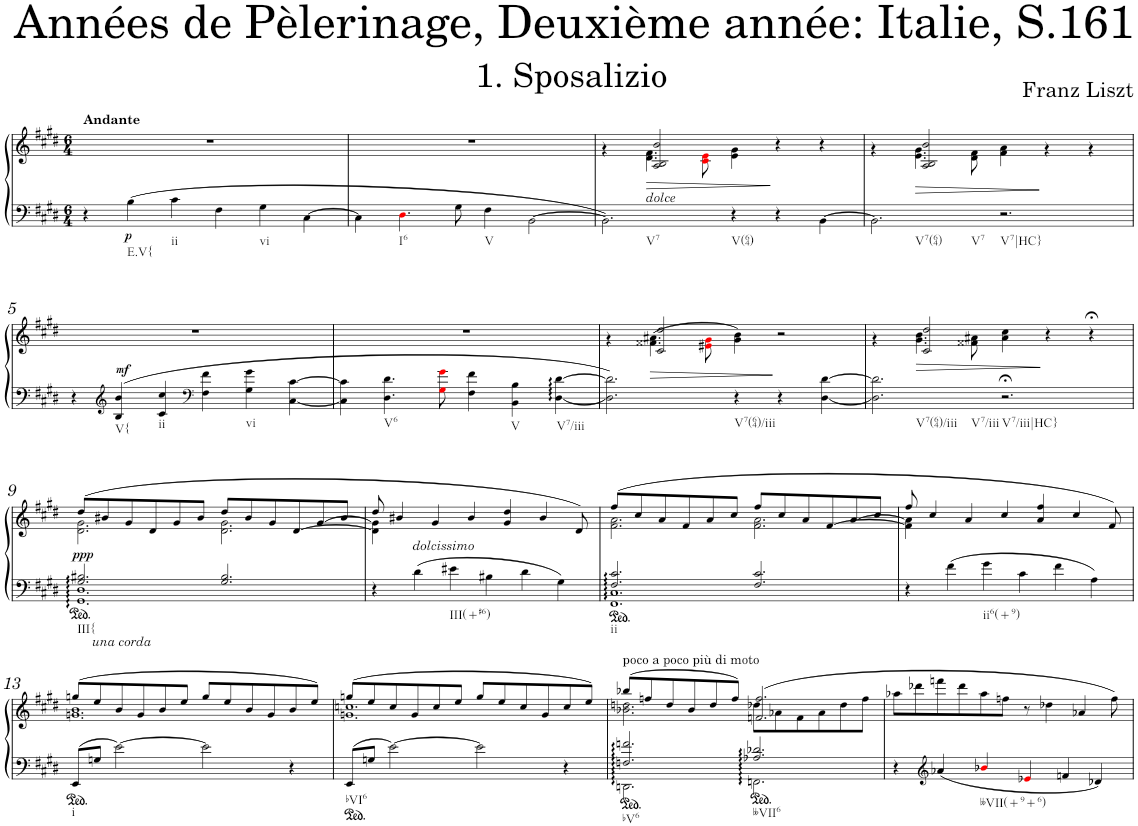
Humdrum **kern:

**kern	**kern	**dynam
*part1	*part1	*part1
*staff2	*staff1	*staff1/2
*I"Piano	*	*
*I'Pno.	*	*
*clefF4	*clefG2	*
*k[f#c#g#d#]	*k[f#c#g#d#]	*
*M6/4	*M6/4	*
=1	=1	=1
!	!LO:TX:a:B:t=Andante	!
4r	1.r	.
!LO:TX:b:t=E.V{	!	!
!	!	!LO:DY:b=2
4B\	.	p
!LO:TX:b:t=ii	!	!
4c#\	.	.
4F#\	.	.
!LO:TX:b:t=vi	!	!
4G#\	.	.
[4C#\	.	.
=2	=2	=2
4C#\]	1.r	.
!LO:TX:b:t=I6	!	!
4.D#i\	.	.
8G#\	.	.
!LO:TX:b:t=V	!	!
4F#\	.	.
[2BB\	.	.
=3	=3	=3
*	*^	*
!LO:TX:b:t=V7	!	!	!
2.BB\]	4ryy	4r	.
!	!LO:TX:b:i:t=dolce	!	!
!	!	!	!LO:HP:b
.	2A/ 2B/ 2b/	4.d#\ 4.f#\	>
.	.	8c#i\ 8ei\	.
!LO:TX:b:t=V(64)	!	!	!
4r	4e\ 4g#\	2.ryy	.
4r	4r	.	]
[4BB\	4r	.	.
=4	=4	=4	=4
!LO:TX:b:t=V7(64)	!	!	!
!LO:TX:b:t=V7	!	!	!
2.BB\]	4ryy	4r	.
!	!	!	!LO:HP:b
.	2A/ 2B/ 2b/	4.e\ 4.g#\	>
.	.	8d#\ 8f#\	.
!LO:TX:b:t=V7|HC}	!	!	!
2.r	4f#\ 4a\	4ryy	.
.	2ryy	4r	]
.	.	4r	.
*	*v	*v	*
!!LO:LB:g=z
=5	=5	=5
4r	1.r	.
*clefG2	*	*
!LO:TX:b:t=V{	!	!
!	!	!LO:DY:a=2
4B/ 4b/	.	mf
!LO:TX:b:t=ii	!	!
4c#/ 4cc#/	.	.
*clefF4	*	*
4F#\ 4f#\	.	.
!LO:TX:b:t=vi	!	!
4G#\ 4g#\	.	.
[4C#\ [4c#\	.	.
=6	=6	=6
4C#\] 4c#\]	1.r	.
!LO:TX:b:t=V6	!	!
4.D#\ 4.d#\	.	.
8G#i\ 8g#i\	.	.
!LO:TX:b:t=V	!	!
4F#\ 4f#\	.	.
4BB\ 4B\	.	.
!LO:TX:b:t=V7/iii	!	!
[4D#\ [4d#\	.	.
=7	=7	=7
*	*^	*
2.D#\] 2.d#\]	4ryy	4r	.
!	!	!	!LO:HP:b
.	2c#/ 2dd#/	4.f##X\ 4.a#X\	>
.	.	8e#Xi\ 8g#i\	.
!LO:TX:b:t=V7(64)/iii	!	!	!
4r	(4g#\ 4b\	2.ryy	.
4r	2r	.	]
[4D#\ [4d#\	.	.	.
=8	=8	=8	=8
!LO:TX:b:t=V7(64)/iii	!	!	!
!LO:TX:b:t=V7/iii	!	!	!
2.D#\] 2.d#\]	4ryy	4r	.
!	!	!	!LO:HP:b
.	2c#/ 2dd#/	4.g#\ 4.b\	>
.	.	8f##X\ 8a#X\	.
!LO:TX:b:t=V7/iii|HC}	!	!	!
2.r;<	4a#\ 4cc#\	2.ryy	.
.	4r	.	]
.	4r;<	.	.
!!LO:LB:g=z	!!
=9	=9	=9	=9
*^	*	*	*
!LO:TX:b:i:t=una corda	!	!	!	!
!LO:TX:b:t=III{	!	!	!	!
!	!	!	!	!LO:DY:b
2.G#/ 2.B#X/	1.GG# 1.D#	(8dd#/L	2.d#\ 2.g#\	ppp
.	.	8b#X/	.	.
.	.	8g#/	.	.
.	.	8d#/	.	.
.	.	8g#/	.	.
.	.	8b#/J	.	.
2.G#/ 2.B#/	.	8dd#/L	2.d#\ 2.g#\	.
.	.	8b#/	.	.
.	.	8g#/	.	.
.	.	[8d#/	.	.
.	.	[8g#/	.	.
.	.	8b#/J	.	.
*v	*v	*	*	*
=10	=10	=10	=10
4r	8dd#/	4d#\] 4g#\]	.
.	4b#X/	.	.
!LO:TX:a:i:t=dolcissimo	!	!	!
4d#\	.	4ryy	.
.	4g#/	.	.
!LO:TX:b:t=III(+#6)	!	!	!
4e#X\	.	1ryy	.
.	4b#/	.	.
4B#X\	.	.	.
.	4g#/ 4dd#/	.	.
4d#\	.	.	.
.	4b#/	.	.
4G#\	.	.	.
.	8d#/)	.	.
=11	=11	=11	=11
*^	*	*	*
!LO:TX:b:t=ii	!	!	!	!
2.F#/ 2.c#/	1.FF# 1.C#	(8ff#/L	2.f#\ 2.a\	.
.	.	8cc#/	.	.
.	.	8a/	.	.
.	.	8f#/	.	.
.	.	8a/	.	.
.	.	8cc#/J	.	.
2.F#/ 2.c#/	.	8ff#/L	2.f#\ 2.a\	.
.	.	8cc#/	.	.
.	.	8a/	.	.
.	.	[8f#/	.	.
.	.	[8a/	.	.
.	.	8cc#/J	.	.
*v	*v	*	*	*
=12	=12	=12	=12
4r	8ff#/	4f#\] 4a\]	.
.	4cc#/	.	.
4f#\	.	4ryy	.
.	4a/	.	.
!LO:TX:b:t=ii6(+9)	!	!	!
4g#\	.	1ryy	.
.	4cc#/	.	.
4c#\	.	.	.
.	4a/ 4ff#/	.	.
4f#\	.	.	.
.	4cc#/	.	.
4A\	.	.	.
.	8f#/)	.	.
!!LO:LB:g=z	!!
=13	=13	=13	=13
!LO:TX:b:t=i	!	!	!
8EE/L	(8ggn/L	1.gn 1.b	.
8Gn/J	8ee/	.	.
[2e\	8b/	.	.
.	8g/	.	.
.	8b/	.	.
.	8ee/J	.	.
2e\]	8gg/L	.	.
.	8ee/	.	.
.	8b/	.	.
.	8g/	.	.
4r	8b/	.	.
.	8ee/J)	.	.
=14	=14	=14	=14
!LO:TX:b:t=bVI6	!	!	!
8EE/L	(8ggn/L	1.gn 1.ccn	.
8Gn/J	8ee/	.	.
[2e\	8cc/	.	.
.	8g/	.	.
.	8cc/	.	.
.	8ee/J	.	.
2e\]	8gg/L	.	.
.	8ee/	.	.
.	8cc/	.	.
.	8g/	.	.
4r	8cc/	.	.
.	8ee/J)	.	.
=15	=15	=15	=15
*^	*	*	*
!	!	!LO:TX:a:t=poco a poco più di moto	!	!
!LO:TX:b:t=bV6	!	!	!	!
2.Fn/ 2.fn/	2.DDn\	(8bb-X/L	2.b-X\ 2.ddn\	.
.	.	8ffn/	.	.
.	.	8dd/	.	.
.	.	8b-/	.	.
.	.	8dd/	.	.
.	.	8ff/J)	.	.
!LO:TX:b:t=bbVII6	!	!	!	!
2.A-X/ 2.d-X/	2.FFn\	(2.fn/ 2.ff/	8dd-X\L	.
.	.	.	8a-X\	.
.	.	.	8f\	.
.	.	.	8a-\	.
.	.	.	8dd-\	.
.	.	.	8ff\J	.
*v	*v	*	*	*
*	*v	*v	*
=16	=16	=16
4r	8aa-X\L	.
.	8ddd-X\	.
*clefG2	*	*
4a-X/	8fffn\	.
.	8ddd-\	.
!LO:TX:b:t=bbVII(+9+6)	!	!
4b-Xi/	8aa-\	.
.	8ffn\J	.
4e-Xi/	8r	.
.	4dd-X\	.
4fn/	.	.
.	4a-X/	.
4d-X/	.	.
.	8ff\)	.
=	=	=
*-	*-	*-
